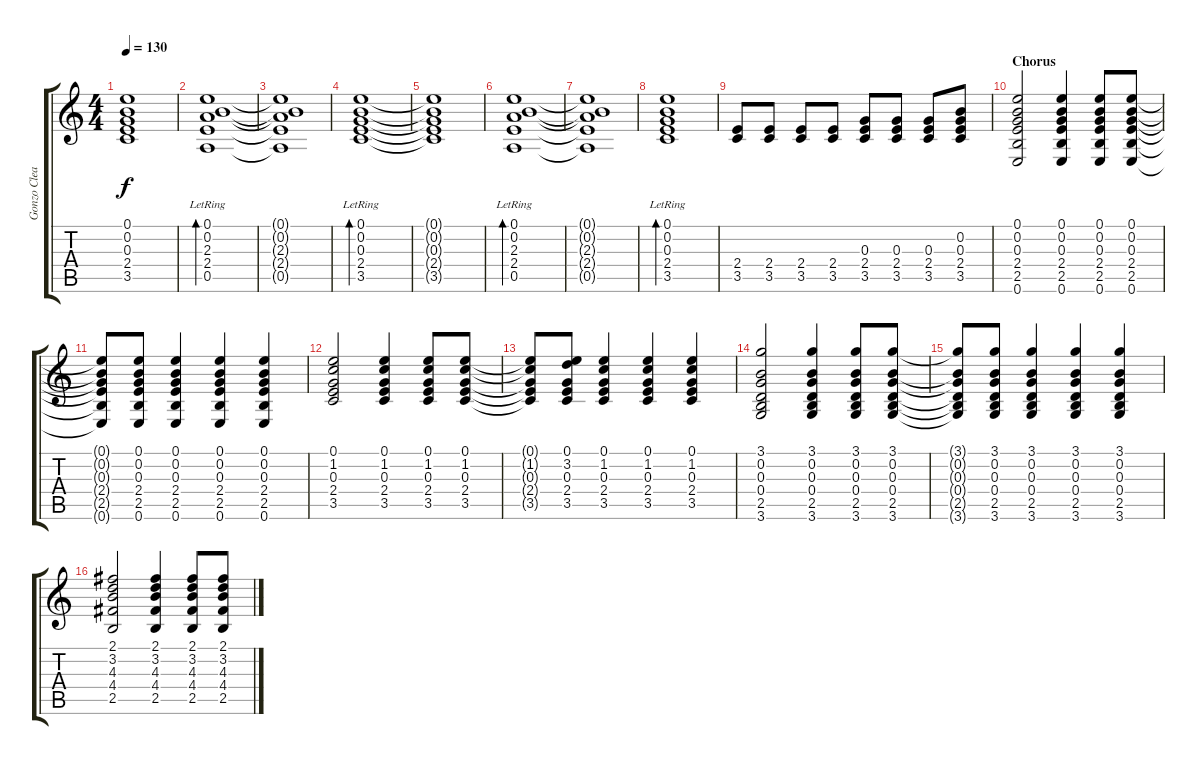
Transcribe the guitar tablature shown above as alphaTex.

\track ("Gonzo Clean Guitar" "Gonzo Clea") {instrument electricguitarclean}
\staff {score tabs}
\tuning (E4 B3 G3 D3 A2 E2) {hide}
\ts (4 4)
\tempo 130
\clef g2
\ks c
(0.1{t} 0.2{t} 0.3{t} 2.4{t} 3.5{t}).1{dy f} |
(0.1{lr} 0.2{lr} 2.3{lr} 2.4{lr} 0.5{lr}).1{bd 240} |
(0.1{t} 0.2{t} 2.3{t} 2.4{t} 0.5{t}).1 |
(0.1{lr} 0.2{lr} 0.3{lr} 2.4{lr} 3.5{lr}).1{bd 240} |
(0.1{t} 0.2{t} 0.3{t} 2.4{t} 3.5{t}).1 |
(0.1{lr} 0.2{lr} 2.3{lr} 2.4{lr} 0.5{lr}).1{bd 240} |
(0.1{t} 0.2{t} 2.3{t} 2.4{t} 0.5{t}).1 |
(0.1{lr} 0.2{lr} 0.3{lr} 2.4{lr} 3.5{lr}).1{bd 240} |
(2.4 3.5).8 (2.4 3.5).8 (2.4 3.5).8 (2.4 3.5).8 (0.3 2.4 3.5).8 (0.3 2.4 3.5).8 (0.3 2.4 3.5).8 (0.2 0.3 2.4 3.5).8 |
\section ("" "Chorus")
(0.1 0.2 0.3 2.4 2.5 0.6).2 (0.1 0.2 0.3 2.4 2.5 0.6).4 (0.1 0.2 0.3 2.4 2.5 0.6).8 (0.1 0.2 0.3 2.4 2.5 0.6).8 |
(0.1{t} 0.2{t} 0.3{t} 2.4{t} 2.5{t} 0.6{t}).8 (0.1 0.2 0.3 2.4 2.5 0.6).8 (0.1 0.2 0.3 2.4 2.5 0.6).4 (0.1 0.2 0.3 2.4 2.5 0.6).4 (0.1 0.2 0.3 2.4 2.5 0.6).4 |
(0.1 1.2 0.3 2.4 3.5).2 (0.1 1.2 0.3 2.4 3.5).4 (0.1 1.2 0.3 2.4 3.5).8 (0.1 1.2 0.3 2.4 3.5).8 |
(0.1{t} 1.2{t} 0.3{t} 2.4{t} 3.5{t}).8 (0.1 3.2 0.3 2.4 3.5).8 (0.1 1.2 0.3 2.4 3.5).4 (0.1 1.2 0.3 2.4 3.5).4 (0.1 1.2 0.3 2.4 3.5).4 |
(3.1 0.2 0.3 0.4 2.5 3.6).2 (3.1 0.2 0.3 0.4 2.5 3.6).4 (3.1 0.2 0.3 0.4 2.5 3.6).8 (3.1 0.2 0.3 0.4 2.5 3.6).8 |
(3.1{t} 0.2{t} 0.3{t} 0.4{t} 2.5{t} 3.6{t}).8 (3.1 0.2 0.3 0.4 2.5 3.6).8 (3.1 0.2 0.3 0.4 2.5 3.6).4 (3.1 0.2 0.3 0.4 2.5 3.6).4 (3.1 0.2 0.3 0.4 2.5 3.6).4 |
(2.1 3.2 4.3 4.4 2.5).2 (2.1 3.2 4.3 4.4 2.5).4 (2.1 3.2 4.3 4.4 2.5).8 (2.1 3.2 4.3 4.4 2.5).8
